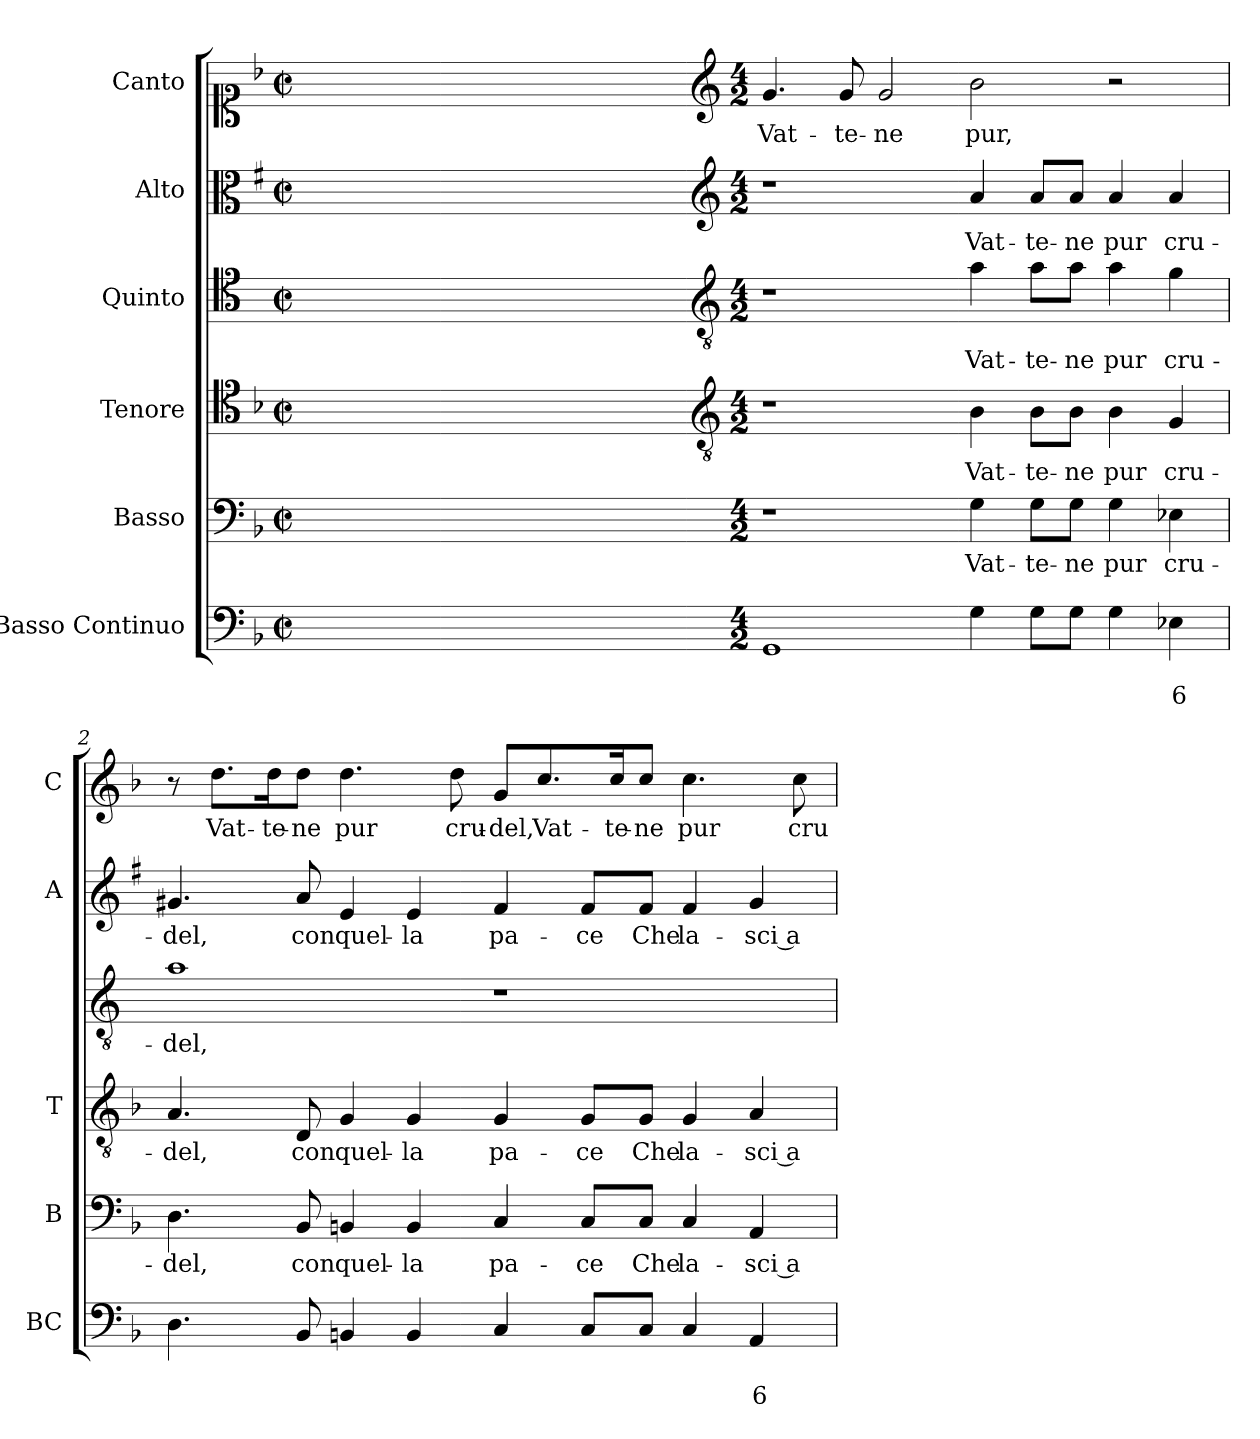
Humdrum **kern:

**kern	**text	**text	**kern	**text	**kern	**text	**kern	**text	**kern	**text	**kern	**text
*part6	*part6	*part6	*part5	*part5	*part4	*part4	*part3	*part3	*part2	*part2	*part1	*part1
*staff6	*staff6	*staff6	*staff5	*staff5	*staff4	*staff4	*staff3	*staff3	*staff2	*staff2	*staff1	*staff1
*I"Basso Continuo	*	*	*I"Basso	*	*I"Tenore	*	*I"Quinto	*	*I"Alto	*	*I"Canto	*
*I'BC	*	*	*I'B	*	*I'T	*	*	*	*I'A	*	*I'C	*
*clefF4	*	*	*clefF4	*	*clefC4	*	*clefC4	*	*clefC3	*	*clefC1	*
*	*	*	*	*	*	*	*ITrd4c7	*	*ITrd1c2	*	*	*
*k[b-]	*	*	*k[b-]	*	*k[b-]	*	*k[b-]	*	*k[b-]	*	*k[b-]	*
*F:	*	*	*F:	*	*F:	*	*F:	*	*F:	*	*F:	*
*M2/2	*	*	*M2/2	*	*M2/2	*	*M2/2	*	*M2/2	*	*M2/2	*
*met(c|)	*	*	*met(c|)	*	*met(c|)	*	*met(c|)	*	*met(c|)	*	*met(c|)	*
=	=	=	=	=	=	=	=	=	=	=	=	=
1ryy	.	.	1ryy	.	1ryy	.	1ryy	.	1ryy	.	1ryy	.
=1X-	=1X-	=1X-	=1X-	=1X-	=1X-	=1X-	=1X-	=1X-	=1X-	=1X-	=1X-	=1X-
4ryy	.	.	4ryy	.	4ryy	.	4ryy	.	4ryy	.	4ryy	.
4ryy	.	.	4ryy	.	4ryy	.	4ryy	.	4ryy	.	4ryy	.
4ryy	.	.	4ryy	.	4ryy	.	4ryy	.	4ryy	.	4ryy	.
4ryy	.	.	4ryy	.	4ryy	.	4ryy	.	4ryy	.	4ryy	.
=1-	=1-	=1-	=1-	=1-	=1-	=1-	=1-	=1-	=1-	=1-	=1-	=1-
*	*	*	*	*	*clefGv2	*	*clefGv2	*	*clefG2	*	*clefG2	*
*M4/2	*	*	*M4/2	*	*M4/2	*	*M4/2	*	*M4/2	*	*M4/2	*
!	!	!	!	!	!	!	!	!	!	!	!	!LO:LY:b
1GG	.	.	1r	.	1r	.	1r	.	1r	.	4.g/	Vat-
!	!	!	!	!	!	!	!	!	!	!	!	!LO:LY:b
.	.	.	.	.	.	.	.	.	.	.	8g/	-te-
!	!	!	!	!	!	!	!	!	!	!	!	!LO:LY:b
.	.	.	.	.	.	.	.	.	.	.	2g/	-ne
!	!	!	!	!LO:LY:b	!	!LO:LY:b	!	!LO:LY:b	!	!LO:LY:b	!	!LO:LY:b
4G\	.	.	4G\	Vat-	4B-\	Vat-	4d\	Vat-	4g/	Vat-	2b-\	pur,
!	!	!	!	!LO:LY:b	!	!LO:LY:b	!	!LO:LY:b	!	!LO:LY:b	!	!
8G\L	.	.	8G\L	-te-	8B-\L	-te-	8d\L	-te-	8g/L	-te-	.	.
!	!	!	!	!LO:LY:b	!	!LO:LY:b	!	!LO:LY:b	!	!LO:LY:b	!	!
8G\J	.	.	8G\J	-ne	8B-\J	-ne	8d\J	-ne	8g/J	-ne	.	.
!	!	!	!	!LO:LY:b	!	!LO:LY:b	!	!LO:LY:b	!	!LO:LY:b	!	!
4G\	.	.	4G\	pur	4B-\	pur	4d\	pur	4g/	pur	2r	.
!	!	!LO:LY:b	!	!LO:LY:b	!	!LO:LY:b	!	!LO:LY:b	!	!LO:LY:b	!	!
4E-X\	.	6	4E-X\	cru-	4G/	cru-	4c\	cru-	4g/	cru-	.	.
=2	=2	=2	=2	=2	=2	=2	=2	=2	=2	=2	=2	=2
!	!	!	!	!LO:LY:b	!	!LO:LY:b	!	!LO:LY:b	!	!LO:LY:b	!	!
4.D\	.	.	4.D\	-del,	4.A/	-del,	1d	-del,	4.f#X/	-del,	8r	.
!	!	!	!	!	!	!	!	!	!	!	!	!LO:LY:b
.	.	.	.	.	.	.	.	.	.	.	8.dd\L	Vat-
!	!	!	!	!	!	!	!	!	!	!	!	!LO:LY:b
.	.	.	.	.	.	.	.	.	.	.	16dd\K	-te-
!	!	!	!	!LO:LY:b	!	!LO:LY:b	!	!	!	!LO:LY:b	!	!LO:LY:b
8BB-/	.	.	8BB-/	con	8D/	con	.	.	8g/	con	8dd\J	-ne
!	!	!	!	!LO:LY:b	!	!LO:LY:b	!	!	!	!LO:LY:b	!	!LO:LY:b
4BBn/	.	.	4BBn/	quel-	4G/	quel-	.	.	4d/	quel-	4.dd\	pur
!	!	!	!	!LO:LY:b	!	!LO:LY:b	!	!	!	!LO:LY:b	!	!
4BB/	.	.	4BB/	-la	4G/	-la	.	.	4d/	-la	.	.
!	!	!	!	!	!	!	!	!	!	!	!	!LO:LY:b
.	.	.	.	.	.	.	.	.	.	.	8dd\	cru-
!	!	!	!	!LO:LY:b	!	!LO:LY:b	!	!	!	!LO:LY:b	!	!LO:LY:b
4C/	.	.	4C/	pa-	4G/	pa-	1r	.	4e/	pa-	8g/L	-del,
!	!	!	!	!	!	!	!	!	!	!	!	!LO:LY:b
.	.	.	.	.	.	.	.	.	.	.	8.cc/	Vat-
!	!	!	!	!LO:LY:b	!	!LO:LY:b	!	!	!	!LO:LY:b	!	!
8C/L	.	.	8C/L	-ce	8G/L	-ce	.	.	8e/L	-ce	.	.
!	!	!	!	!	!	!	!	!	!	!	!	!LO:LY:b
.	.	.	.	.	.	.	.	.	.	.	16cc/K	-te-
!	!	!	!	!LO:LY:b	!	!LO:LY:b	!	!	!	!LO:LY:b	!	!LO:LY:b
8C/J	.	.	8C/J	Che	8G/J	Che	.	.	8e/J	Che	8cc/J	-ne
!	!	!	!	!LO:LY:b	!	!LO:LY:b	!	!	!	!LO:LY:b	!	!LO:LY:b
4C/	.	.	4C/	la-	4G/	la-	.	.	4e/	la-	4.cc\	pur
!	!	!LO:LY:b	!	!LO:LY:b	!	!LO:LY:b	!	!	!	!LO:LY:b	!	!
4AA/	.	6	4AA/	-sci a	4A/	-sci a	.	.	4f#/	-sci a	.	.
!	!	!	!	!	!	!	!	!	!	!	!	!LO:LY:b
.	.	.	.	.	.	.	.	.	.	.	8cc\	cru-
=	=	=	=	=	=	=	=	=	=	=	=	=
*-	*-	*-	*-	*-	*-	*-	*-	*-	*-	*-	*-	*-
